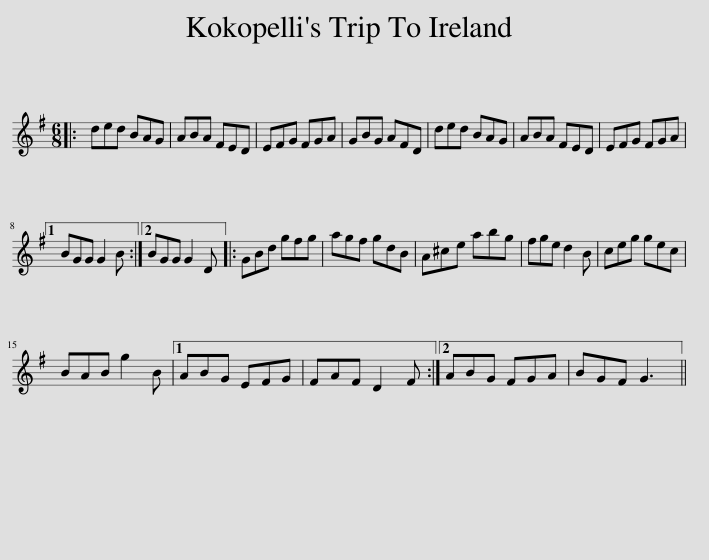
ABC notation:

X:1
L:1/8
M:6/8
I:linebreak $
K:G
V:1 treble
V:1
|: ded BAG | ABA FED | EFG FGA | GBG AFD | ded BAG | %5
 ABA FED | EFG FGA |1$ BGG G2 B :|2 BGG G2 D |: GBd gfg | %10
 agf gdB | A^ce abg | fge d2 B | ceg gec |$ BAB g2 B |1 %15
 ABG EFG | FAF D2 F :|2 ABG FGA | BGF G3 || %19
